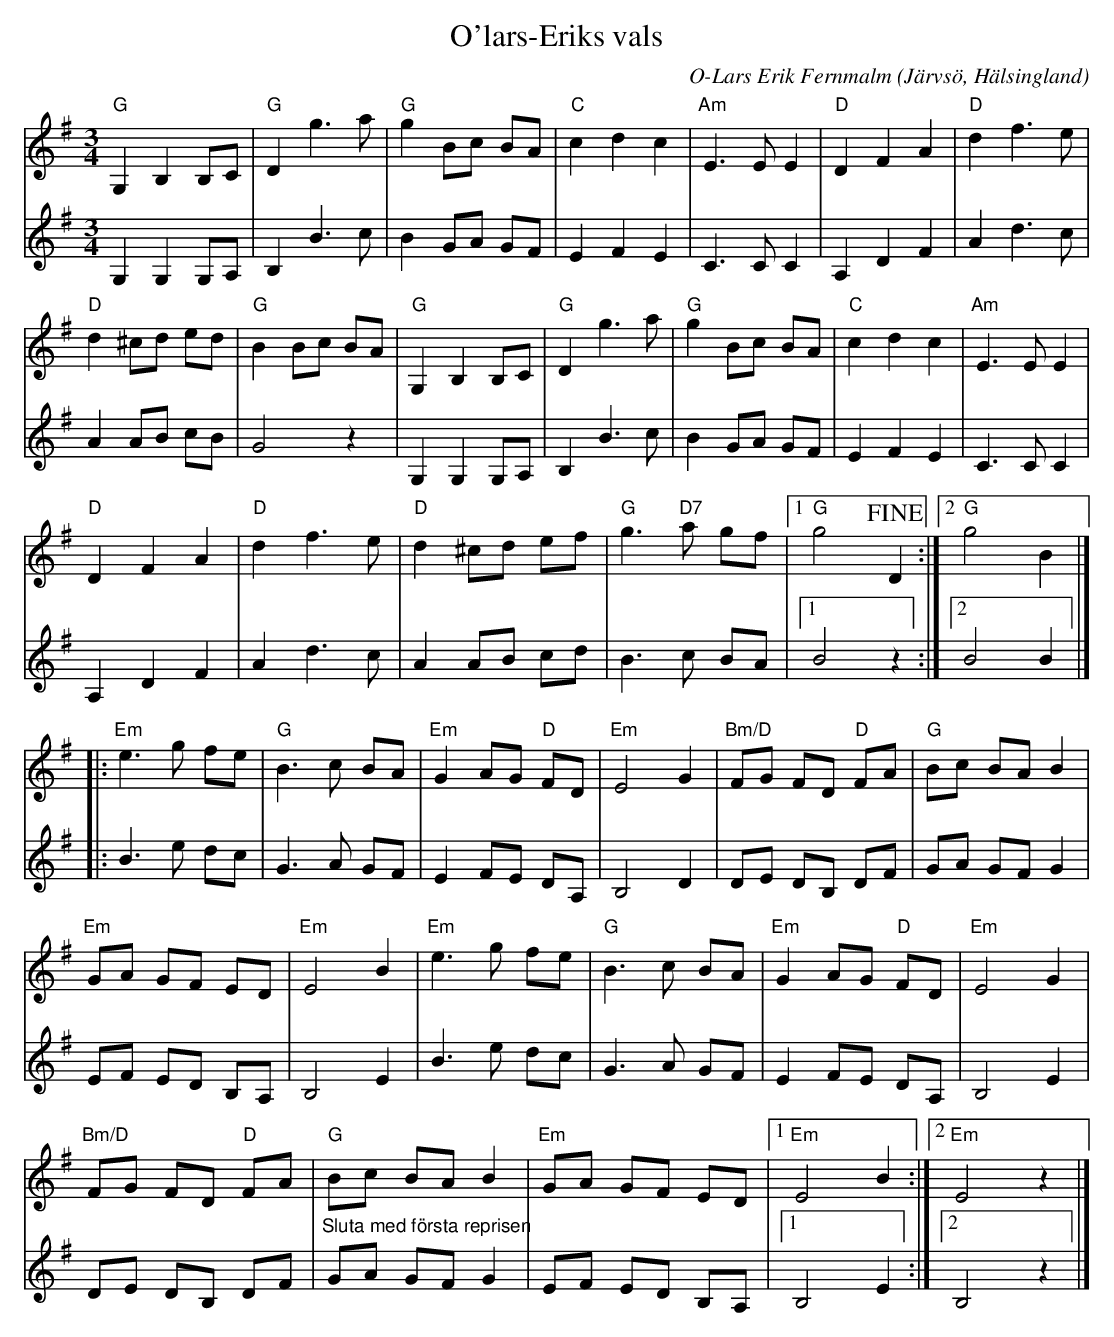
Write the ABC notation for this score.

X:1
T:O'lars-Eriks vals
C:O-Lars Erik Fernmalm
O:Järvsö, Hälsingland
L:1/8
M:3/4
K:G
V:1
"G" G,2 B,2 B,C |"G" D2 g3 a |"G" g2 Bc BA |"C" c2 d2 c2 |"Am" E3 E E2 |"D" D2 F2 A2 | "D" d2 f3 e |
"D" d2 ^cd ed |"G" B2 Bc BA |"G" G,2 B,2 B,C |"G" D2 g3 a |"G" g2 Bc BA | "C" c2 d2 c2 |"Am" E3 E E2 |
"D" D2 F2 A2 |"D" d2 f3 e |"D" d2 ^cd ef |"G" g3"D7" a gf |1 "G" g4!fine!  D2 :|2"G" g4 B2 |]
|: "Em" e3 g fe |"G" B3 c BA |"Em" G2 AG"D" FD |"Em" E4 G2 | "Bm/D" FG FD"D" FA |"G" Bc BA B2 |
"Em" GA GF ED |"Em" E4 B2 |"Em" e3 g fe |"G" B3 c BA | "Em" G2 AG"D" FD |"Em" E4 G2 |
"Bm/D" FG FD"D" FA |"G" Bc BA B2 |"Em" GA GF ED |1 "Em" E4 B2 :|2"Em" E4 z2 |]
V:2
G,2 G,2 G,A, | B,2 B3 c | B2 GA GF | E2 F2 E2 | C3 C C2 | A,2 D2 F2 | A2 d3 c | A2 AB cB | G4 z2 |
G,2 G,2 G,A, | B,2 B3 c | B2 GA GF | E2 F2 E2 | C3 C C2 | A,2 D2 F2 | A2 d3 c | A2 AB cd | B3 c BA |1 B4 z2 :|2 B4 B2 |]
|: B3 e dc | G3 A GF | E2 FE DA, | B,4 D2 | DE DB, DF | GA GF G2 |
EF ED B,A, | B,4 E2 | B3 e dc | G3 A GF | E2 FE DA, | B,4 E2 | DE DB, DF | "^Sluta med första reprisen" GA GF G2 |
EF ED B,A, |1 B,4 E2 :|2 B,4 z2 |]
